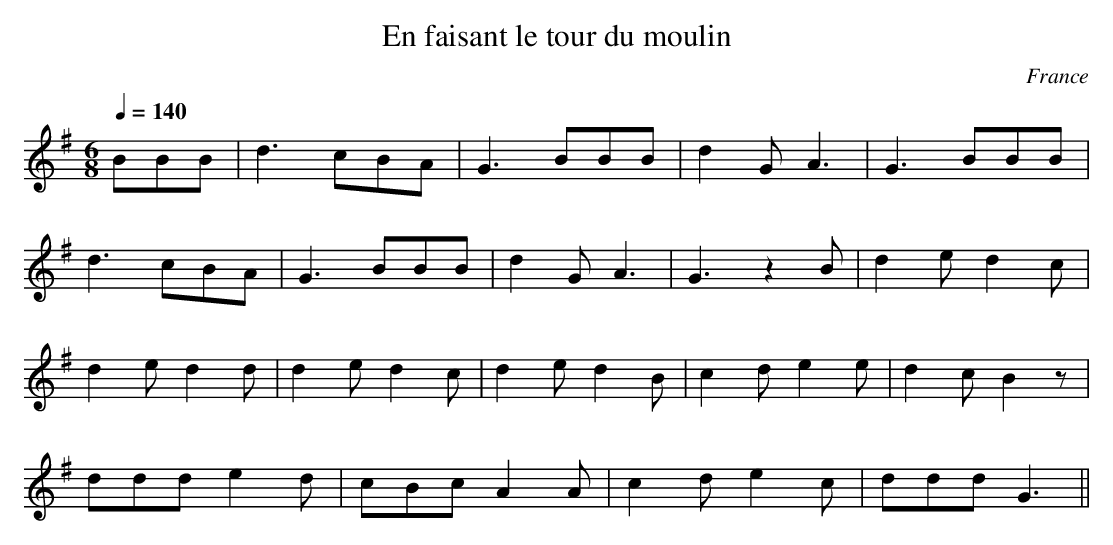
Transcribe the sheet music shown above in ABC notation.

X:1
T:En faisant le tour du moulin
O:France
M:6/8
L:1/8
Q:1/4=140
K:G
BBB|d3cBA|G3 BBB|d2 G A3|G3 BBB|!
d3 cBA|G3 BBB|d2 G A3|G3 z2 B|d2 e d2 c|!
d2 e d2 d|d2 e d2 c|d2 e d2 B|c2 d  e2 e|d2 c B2z|!
ddd e2 d|cBc A2A|c2d e2c|ddd G3||!
